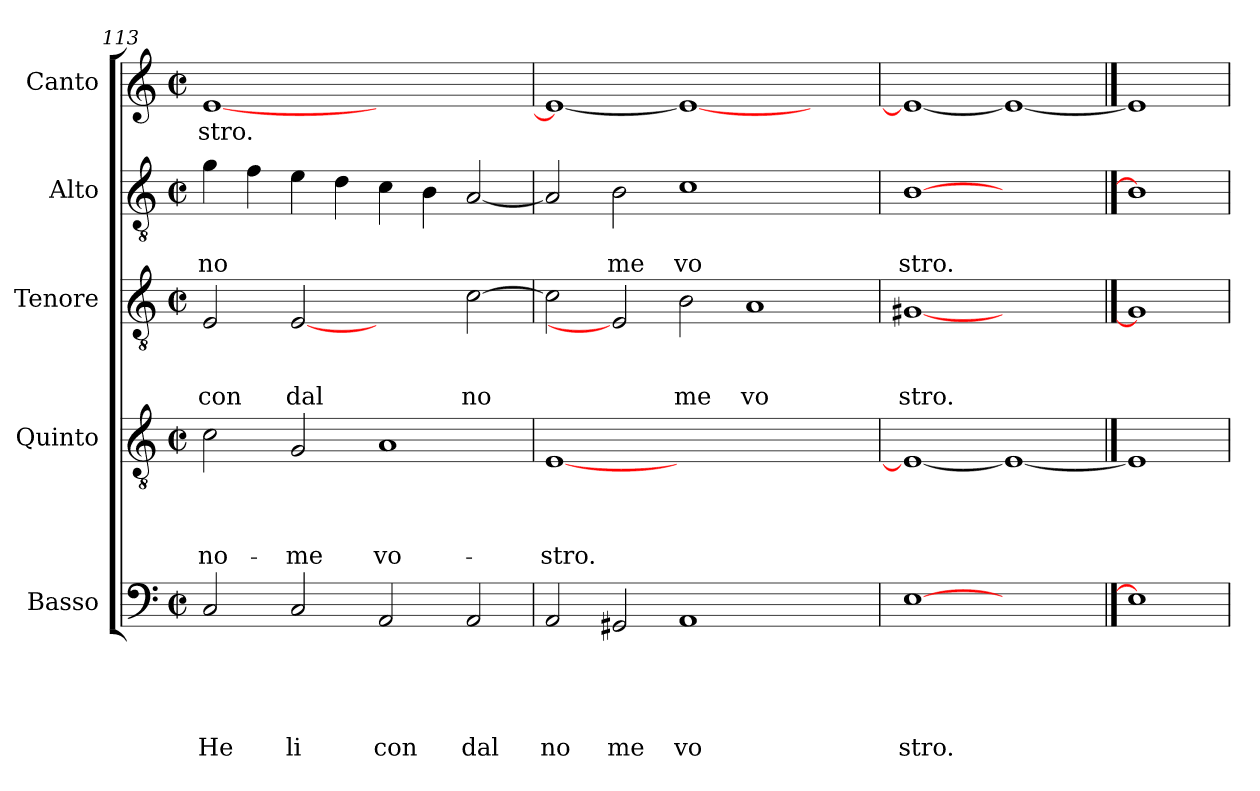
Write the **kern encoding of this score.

**kern	**text	**text	**text	**text	**text	**kern	**text	**text	**text	**text	**kern	**text	**text	**text	**kern	**text	**text	**kern	**text
*part5	*part5	*part5	*part5	*part5	*part5	*part4	*part4	*part4	*part4	*part4	*part3	*part3	*part3	*part3	*part2	*part2	*part2	*part1	*part1
*staff5	*staff5	*staff5	*staff5	*staff5	*staff5	*staff4	*staff4	*staff4	*staff4	*staff4	*staff3	*staff3	*staff3	*staff3	*staff2	*staff2	*staff2	*staff1	*staff1
*I"Basso	*	*	*	*	*	*I"Quinto	*	*	*	*	*I"Tenore	*	*	*	*I"Alto	*	*	*I"Canto	*
*clefF4	*	*	*	*	*	*clefGv2	*	*	*	*	*clefGv2	*	*	*	*clefGv2	*	*	*clefG2	*
*k[]	*	*	*	*	*	*k[]	*	*	*	*	*k[]	*	*	*	*k[]	*	*	*k[]	*
*C:	*	*	*	*	*	*C:	*	*	*	*	*C:	*	*	*	*C:	*	*	*C:	*
*M2/2	*	*	*	*	*	*M2/2	*	*	*	*	*M2/2	*	*	*	*M2/2	*	*	*M2/2	*
*met(c|)	*	*	*	*	*	*met(c|)	*	*	*	*	*met(c|)	*	*	*	*met(c|)	*	*	*met(c|)	*
=113	=113	=113	=113	=113	=113	=113	=113	=113	=113	=113	=113	=113	=113	=113	=113	=113	=113	=113	=113
!	!	!	!	!	!LO:LY:b	!	!	!	!	!LO:LY:b	!	!	!	!LO:LY:b	!	!	!LO:LY:b	!	!LO:LY:b
2C/	.	.	.	.	He	2c\	.	.	.	no-	2E/	.	.	con	4g\	.	no	[<1e	stro.
.	.	.	.	.	.	.	.	.	.	.	.	.	.	.	4f\	.	.	.	.
!	!	!	!	!	!LO:LY:b	!	!	!	!	!LO:LY:b	!	!	!	!LO:LY:b	!	!	!	!	!
2C/	.	.	.	.	li	2G/	.	.	.	-me	[2E	.	.	dal	4e\	.	.	.	.
.	.	.	.	.	.	.	.	.	.	.	.	.	.	.	4d\	.	.	.	.
!	!	!	!	!	!LO:LY:b	!	!	!	!	!LO:LY:b	!	!	!	!	!	!	!	!	!
2AA/	.	.	.	.	con	1A	.	.	.	vo-	2ryy	.	.	.	4c\	.	.	1ryy	.
.	.	.	.	.	.	.	.	.	.	.	.	.	.	.	4B\	.	.	.	.
!	!	!	!	!	!LO:LY:b	!	!	!	!	!	!	!	!	!LO:LY:b	!	!	!	!	!
2AA/	.	.	.	.	dal	.	.	.	.	.	[>2c\	.	.	no	[<2A/	.	.	.	.
=114	=114	=114	=114	=114	=114	=114	=114	=114	=114	=114	=114	=114	=114	=114	=114	=114	=114	=114	=114
!	!	!	!	!	!LO:LY:b	!	!	!	!	!LO:LY:b	!	!	!	!	!	!	!	!	!
2AA/	.	.	.	.	no	[<1E	.	.	.	-stro.	2c\]	.	.	.	2A/]	.	.	1e_	.
!	!	!	!	!	!LO:LY:b	!	!	!	!	!	!	!	!	!	!	!	!LO:LY:b	!	!
2GG#X/	.	.	.	.	me	.	.	.	.	.	2E]	.	.	.	2B\	.	me	.	.
!	!	!	!	!	!LO:LY:b	!	!	!	!	!	!	!	!	!LO:LY:b	!	!	!LO:LY:b	!	!
1AA	.	.	.	.	vo	1.ryy	.	.	.	.	2B\	.	.	me	1c	.	vo	1e_	.
!	!	!	!	!	!	!	!	!	!	!	!	!	!	!LO:LY:b	!	!	!	!	!
.	.	.	.	.	.	.	.	.	.	.	1A	.	.	vo	.	.	.	.	.
2ryy	.	.	.	.	.	.	.	.	.	.	.	.	.	.	2ryy	.	.	2ryy	.
=115	=115	=115	=115	=115	=115	=115	=115	=115	=115	=115	=115	=115	=115	=115	=115	=115	=115	=115	=115
!	!	!	!	!	!LO:LY:b	!	!	!	!	!	!	!	!	!LO:LY:b	!	!	!LO:LY:b	!	!
[1E	.	.	.	.	stro.	1E_	.	.	.	.	[1G#X	.	.	stro.	[1B	.	stro.	1e_	.
1ryy	.	.	.	.	.	1E_	.	.	.	.	1ryy	.	.	.	1ryy	.	.	1e_	.
==116	==116	==116	==116	==116	==116	==116	==116	==116	==116	==116	==116	==116	==116	==116	==116	==116	==116	==116	==116
1E]	.	.	.	.	.	1E]	.	.	.	.	1G#]	.	.	.	1B]	.	.	1e]	.
=	=	=	=	=	=	=	=	=	=	=	=	=	=	=	=	=	=	=	=
*-	*-	*-	*-	*-	*-	*-	*-	*-	*-	*-	*-	*-	*-	*-	*-	*-	*-	*-	*-
